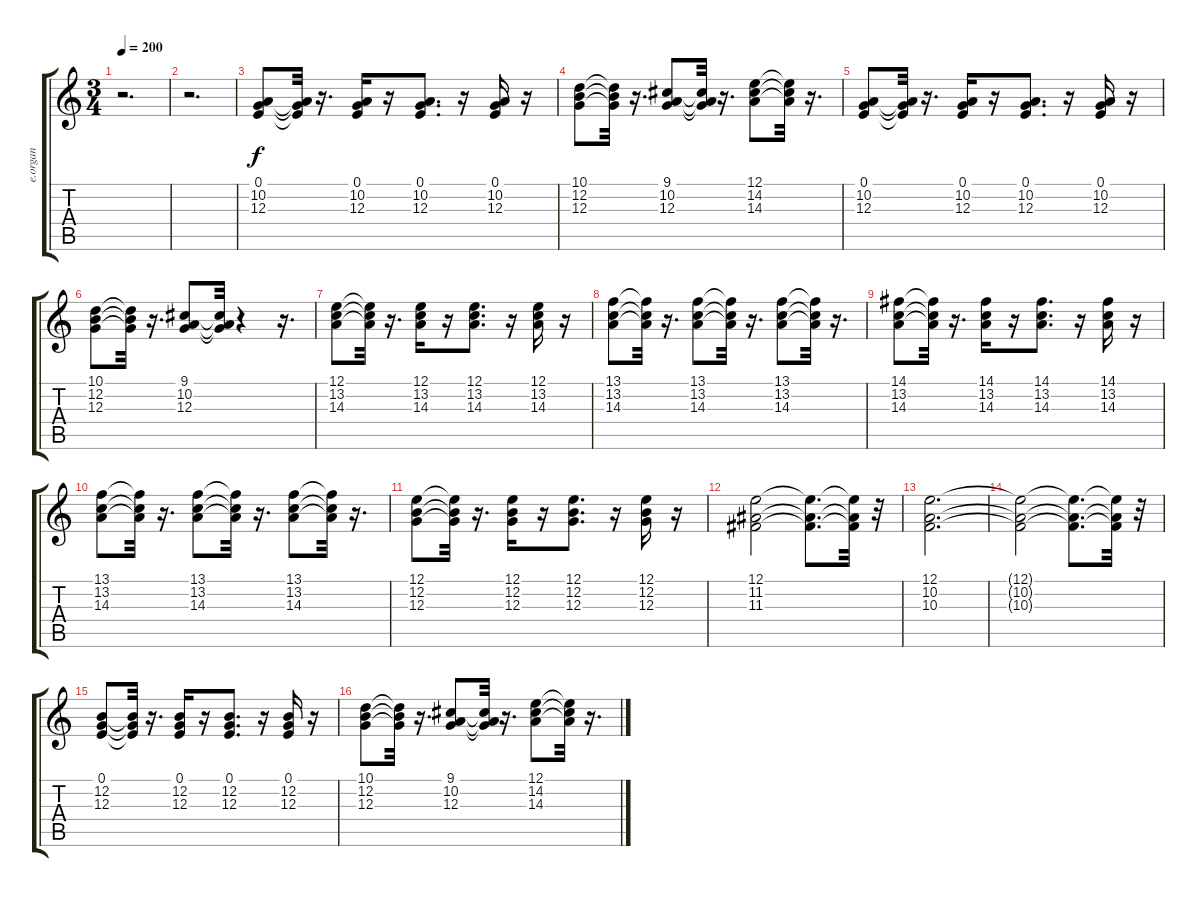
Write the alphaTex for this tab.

\track ("e.organ" "e.organ") {instrument rockorgan}
\staff {score tabs}
\tuning (E4 B3 G3 D3 A2 E2) {hide}
\ts (3 4)
\tempo 200
\clef g2
\ks c
r.2{d dy f} |
r.2{d} |
(0.1 10.2 12.3).8 (0.1{t} 10.2{t} 12.3{t}).32 r.16{d} (0.1 10.2 12.3).16 r.16 (0.1 10.2 12.3).8{d} r.16 (0.1 10.2 12.3).16 r.16 |
(10.1 12.2 12.3).8 (10.1{t} 12.2{t} 12.3{t}).32 r.16{d} (9.1 10.2 12.3).8 (9.1{t} 10.2{t} 12.3{t}).32 r.16{d} (12.1 14.2 14.3).8 (12.1{t} 14.2{t} 14.3{t}).32 r.16{d} |
(0.1 10.2 12.3).8 (0.1{t} 10.2{t} 12.3{t}).32 r.16{d} (0.1 10.2 12.3).16 r.16 (0.1 10.2 12.3).8{d} r.16 (0.1 10.2 12.3).16 r.16 |
(10.1 12.2 12.3).8 (10.1{t} 12.2{t} 12.3{t}).32 r.16{d} (9.1 10.2 12.3).8 (9.1{t} 10.2{t} 12.3{t}).32 r.4 r.16{d} |
(12.1 13.2 14.3).8 (12.1{t} 13.2{t} 14.3{t}).32 r.16{d} (12.1 13.2 14.3).16 r.16 (12.1 13.2 14.3).8{d} r.16 (12.1 13.2 14.3).16 r.16 |
(13.1 13.2 14.3).8 (13.1{t} 13.2{t} 14.3{t}).32 r.16{d} (13.1 13.2 14.3).8 (13.1{t} 13.2{t} 14.3{t}).32 r.16{d} (13.1 13.2 14.3).8 (13.1{t} 13.2{t} 14.3{t}).32 r.16{d} |
(14.1 13.2 14.3).8 (14.1{t} 13.2{t} 14.3{t}).32 r.16{d} (14.1 13.2 14.3).16 r.16 (14.1 13.2 14.3).8{d} r.16 (14.1 13.2 14.3).16 r.16 |
(13.1 13.2 14.3).8 (13.1{t} 13.2{t} 14.3{t}).32 r.16{d} (13.1 13.2 14.3).8 (13.1{t} 13.2{t} 14.3{t}).32 r.16{d} (13.1 13.2 14.3).8 (13.1{t} 13.2{t} 14.3{t}).32 r.16{d} |
(12.1 12.2 12.3).8 (12.1{t} 12.2{t} 12.3{t}).32 r.16{d} (12.1 12.2 12.3).16 r.16 (12.1 12.2 12.3).8{d} r.16 (12.1 12.2 12.3).16 r.16 |
(12.1 11.2 11.3).2 (12.1{t} 11.2{t} 11.3{t}).8{d} (12.1{t} 11.2{t} 11.3{t}).32 r.32 |
(12.1 10.2 10.3).2{d} |
(12.1{t} 10.2{t} 10.3{t}).2 (12.1{t} 10.2{t} 10.3{t}).8{d} (12.1{t} 10.2{t} 10.3{t}).32 r.32 |
(0.1 12.2 12.3).8 (0.1{t} 12.2{t} 12.3{t}).32 r.16{d} (0.1 12.2 12.3).16 r.16 (0.1 12.2 12.3).8{d} r.16 (0.1 12.2 12.3).16 r.16 |
(10.1 12.2 12.3).8 (10.1{t} 12.2{t} 12.3{t}).32 r.16{d} (9.1 10.2 12.3).8 (9.1{t} 10.2{t} 12.3{t}).32 r.16{d} (12.1 14.2 14.3).8 (12.1{t} 14.2{t} 14.3{t}).32 r.16{d}
